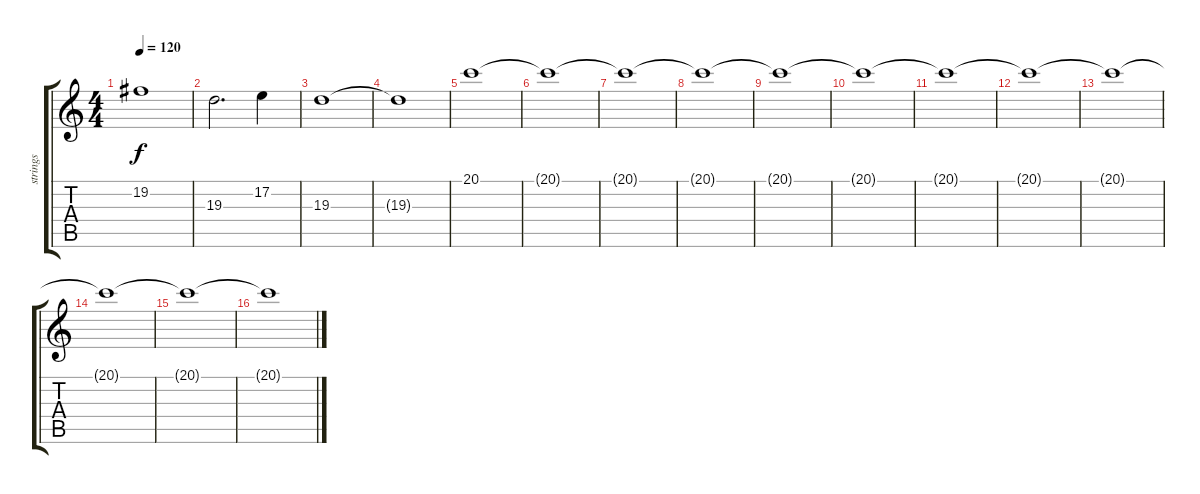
\track ("strings" "strings") {instrument stringensemble2}
\staff {score tabs}
\tuning (E4 B3 G3 D3 A2 E2) {hide}
\ts (4 4)
\tempo 120
\clef g2
\ks c
19.2.1{dy f} |
19.3.2{d} 17.2.4 |
19.3.1 |
19.3{t}.1 |
20.1.1 |
20.1{t}.1 |
20.1{t}.1 |
20.1{t}.1 |
20.1{t}.1 |
20.1{t}.1 |
20.1{t}.1 |
20.1{t}.1 |
20.1{t}.1 |
20.1{t}.1 |
20.1{t}.1 |
20.1{t}.1
